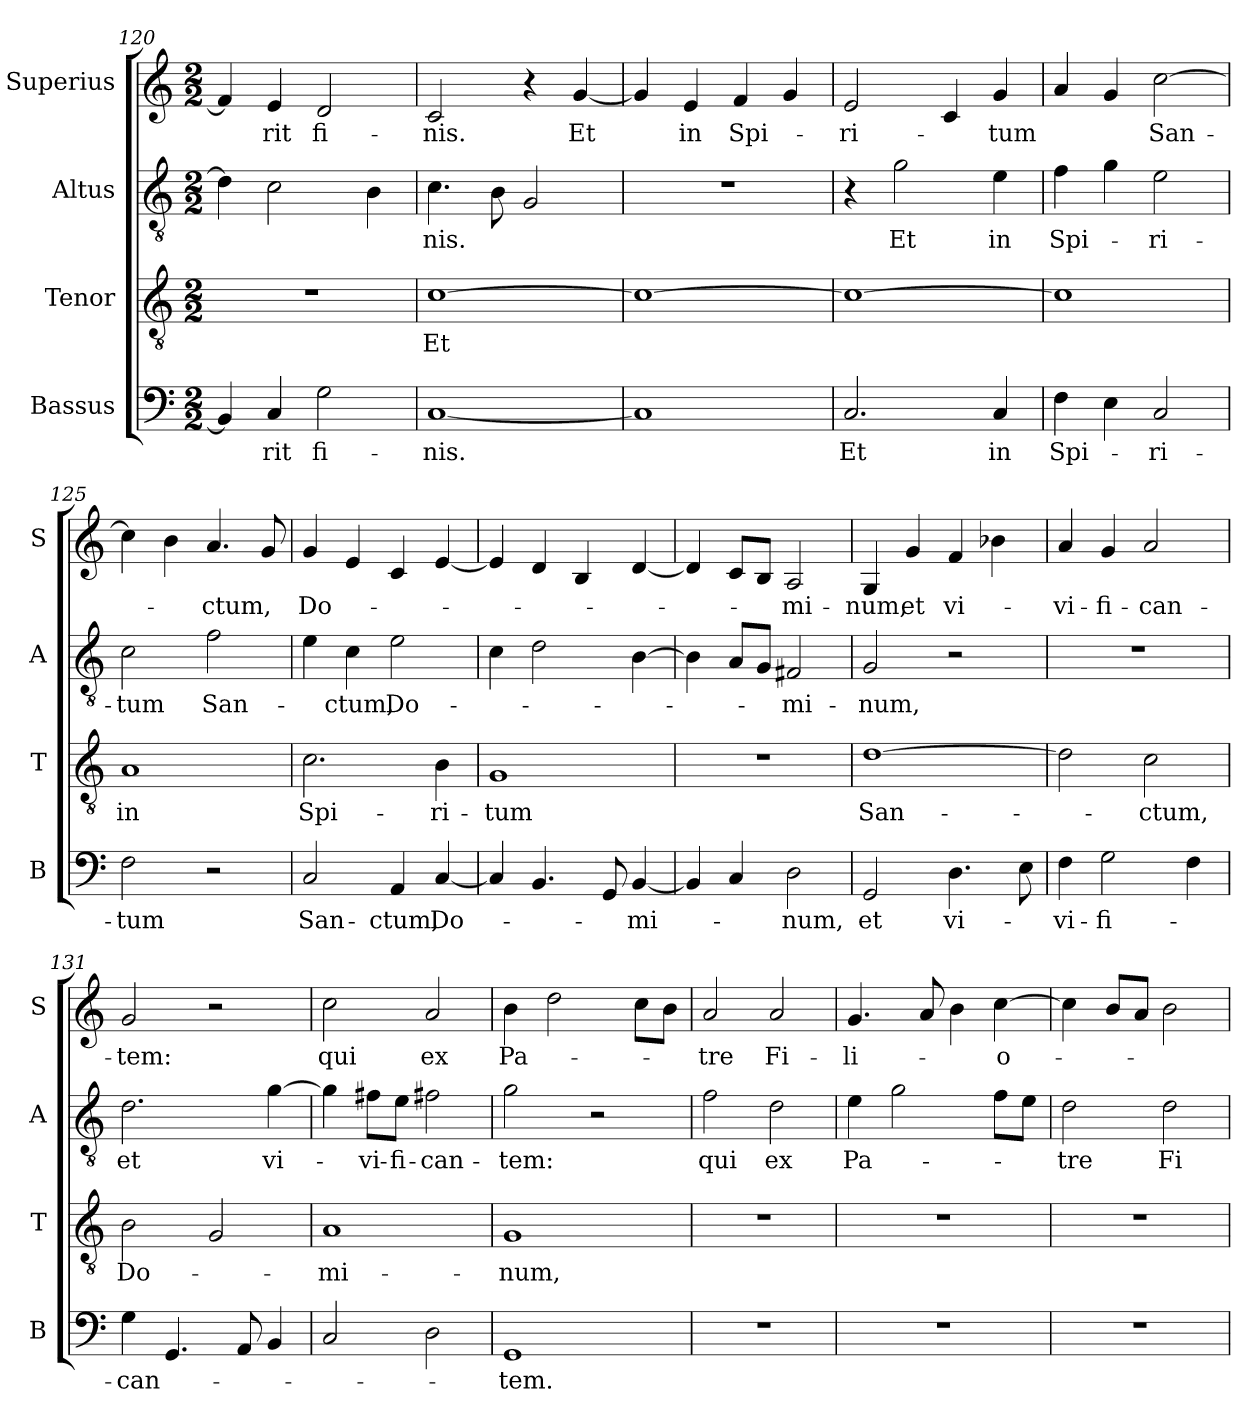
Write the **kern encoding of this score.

**kern	**text	**kern	**text	**kern	**text	**kern	**text
*part4	*part4	*part3	*part3	*part2	*part2	*part1	*part1
*staff4	*staff4	*staff3	*staff3	*staff2	*staff2	*staff1	*staff1
*I"Bassus	*	*I"Tenor	*	*I"Altus	*	*I"Superius	*
*I'B	*	*I'T	*	*I'A	*	*I'S	*
*clefF4	*	*clefGv2	*	*clefGv2	*	*clefG2	*
*k[]	*	*k[]	*	*k[]	*	*k[]	*
*M2/2	*	*M2/2	*	*M2/2	*	*M2/2	*
=120	=120	=120	=120	=120	=120	=120	=120
4BB-]	.	1r	.	4d]	.	4f]	.
4C	-rit	.	.	2c	.	4e	-rit
2G	fi-	.	.	.	.	2d	fi-
.	.	.	.	4B	.	.	.
=121	=121	=121	=121	=121	=121	=121	=121
[1C	-nis.	[1c	Et	4.c	-nis.	2c	-nis.
.	.	.	.	8B	.	.	.
.	.	.	.	2G	.	4r	.
.	.	.	.	.	.	[4g	Et
=122	=122	=122	=122	=122	=122	=122	=122
1C]	.	1c_	.	1r	.	4g]	.
.	.	.	.	.	.	4e	in
.	.	.	.	.	.	4f	Spi-
.	.	.	.	.	.	4g	.
=123	=123	=123	=123	=123	=123	=123	=123
2.C	Et	1c_	.	4r	.	2e	-ri-
.	.	.	.	2g	Et	.	.
.	.	.	.	.	.	4c	.
4C	in	.	.	4e	in	4g	-tum
=124	=124	=124	=124	=124	=124	=124	=124
4F	Spi-	1c]	.	4f	Spi-	4a	.
4E	.	.	.	4g	.	4g	.
2C	-ri-	.	.	2e	-ri-	[2cc	San-
=125	=125	=125	=125	=125	=125	=125	=125
2F	-tum	1A	in	2c	-tum	4cc]	.
.	.	.	.	.	.	4b	.
2r	.	.	.	2f	San-	4.a	-ctum,
.	.	.	.	.	.	8g	.
=126	=126	=126	=126	=126	=126	=126	=126
2C	San-	2.c	Spi-	4e	.	4g	Do-
.	.	.	.	4c	-ctum,	4e	.
4AA	-ctum,	.	.	2e	Do-	4c	.
[4C	Do-	4B	-ri-	.	.	[4e	.
=127	=127	=127	=127	=127	=127	=127	=127
4C]	.	1G	-tum	4c	.	4e]	.
4.BB	.	.	.	2d	.	4d	.
.	.	.	.	.	.	4B	.
8GG	.	.	.	.	.	.	.
[4BB	-mi-	.	.	[4B	.	[4d	.
=128	=128	=128	=128	=128	=128	=128	=128
4BB]	.	1r	.	4B]	.	4d]	.
4C	.	.	.	8AL	.	8cL	.
.	.	.	.	8GJ	.	8BJ	.
2D	-num,	.	.	2F#X	-mi-	2A	-mi-
=129	=129	=129	=129	=129	=129	=129	=129
2GG	et	[1d	San-	2G	-num,	4G	-num,
.	.	.	.	.	.	4g	et
4.D	vi-	.	.	2r	.	4f	vi-
.	.	.	.	.	.	4b-X	.
8E	.	.	.	.	.	.	.
=130	=130	=130	=130	=130	=130	=130	=130
4F	-vi-	2d]	.	1r	.	4a	-vi-
2G	-fi-	.	.	.	.	4g	-fi-
.	.	2c	-ctum,	.	.	2a	can-
4F	.	.	.	.	.	.	.
=131	=131	=131	=131	=131	=131	=131	=131
4G	-can-	2B	Do-	2.d	et	2g	-tem:
4.GG	.	.	.	.	.	.	.
.	.	2G	.	.	.	2r	.
8AA	.	.	.	.	.	.	.
4BB	.	.	.	[4g	vi-	.	.
=132	=132	=132	=132	=132	=132	=132	=132
2C	.	1A	-mi-	4g]	.	2cc	qui
.	.	.	.	8f#XL	-vi-	.	.
.	.	.	.	8eJ	-fi-	.	.
2D	.	.	.	2f#X	-can-	2a	ex
=133	=133	=133	=133	=133	=133	=133	=133
1GG	-tem.	1G	-num,	2g	-tem:	4b	Pa-
.	.	.	.	.	.	2dd	.
.	.	.	.	2r	.	.	.
.	.	.	.	.	.	8ccL	.
.	.	.	.	.	.	8bJ	.
=134	=134	=134	=134	=134	=134	=134	=134
1r	.	1r	.	2f	qui	2a	-tre
.	.	.	.	2d	ex	2a	Fi-
=135	=135	=135	=135	=135	=135	=135	=135
1r	.	1r	.	4e	Pa-	4.g	-li-
.	.	.	.	2g	.	.	.
.	.	.	.	.	.	8a	.
.	.	.	.	.	.	4b	.
.	.	.	.	8fL	.	[4cc	-o-
.	.	.	.	8eJ	.	.	.
=136	=136	=136	=136	=136	=136	=136	=136
1r	.	1r	.	2d	-tre	4cc]	.
.	.	.	.	.	.	8bL	.
.	.	.	.	.	.	8aJ	.
.	.	.	.	2d	Fi-	2b	.
=	=	=	=	=	=	=	=
*-	*-	*-	*-	*-	*-	*-	*-
